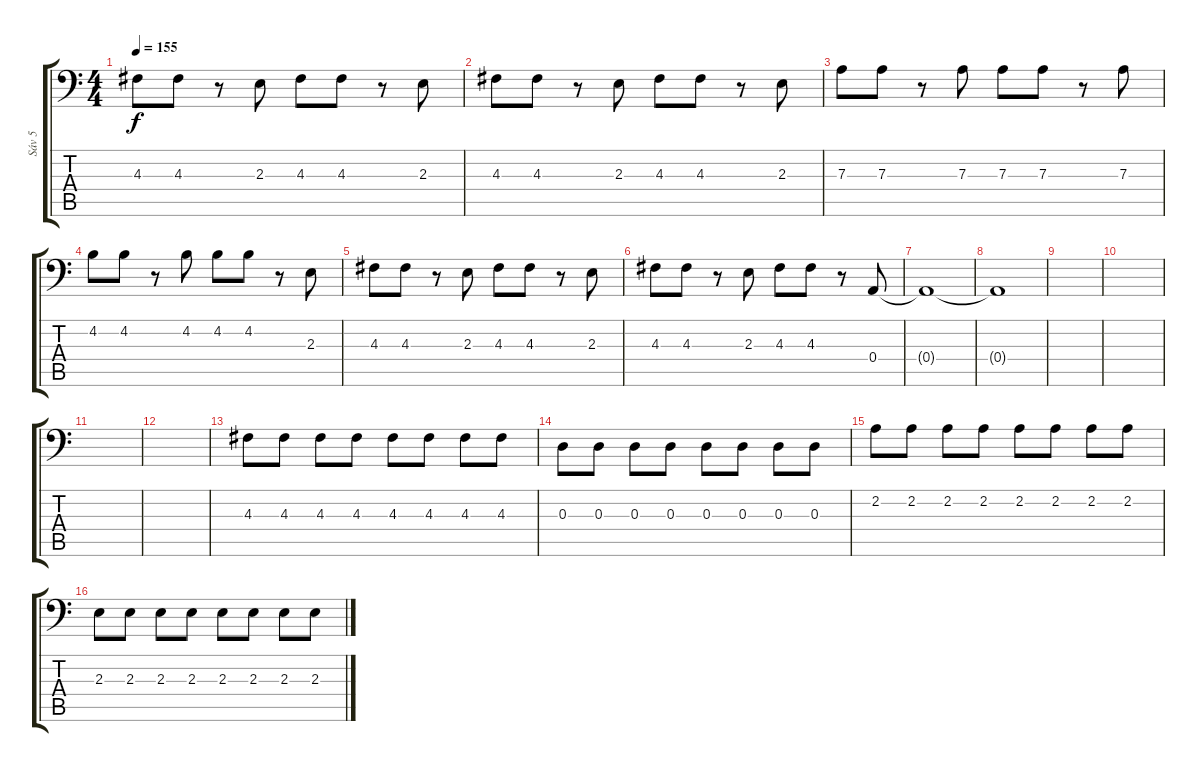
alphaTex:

\track ("Sáv 5" "Sáv 5") {instrument electricbassfinger}
\staff {score tabs}
\tuning (C3 G2 D2 A1 E1 B0) {hide}
\ts (4 4)
\tempo 155
\clef f4
\ks c
4.3.8{dy f} 4.3.8 r.8 2.3.8 4.3.8 4.3.8 r.8 2.3.8 |
4.3.8 4.3.8 r.8 2.3.8 4.3.8 4.3.8 r.8 2.3.8 |
7.3.8 7.3.8 r.8 7.3.8 7.3.8 7.3.8 r.8 7.3.8 |
4.2.8 4.2.8 r.8 4.2.8 4.2.8 4.2.8 r.8 2.3.8 |
4.3.8 4.3.8 r.8 2.3.8 4.3.8 4.3.8 r.8 2.3.8 |
4.3.8 4.3.8 r.8 2.3.8 4.3.8 4.3.8 r.8 0.4.8 |
0.4{t}.1 |
0.4{t}.1 |
|
|
|
|
4.3.8 4.3.8 4.3.8 4.3.8 4.3.8 4.3.8 4.3.8 4.3.8 |
0.3.8 0.3.8 0.3.8 0.3.8 0.3.8 0.3.8 0.3.8 0.3.8 |
2.2.8 2.2.8 2.2.8 2.2.8 2.2.8 2.2.8 2.2.8 2.2.8 |
2.3.8 2.3.8 2.3.8 2.3.8 2.3.8 2.3.8 2.3.8 2.3.8
